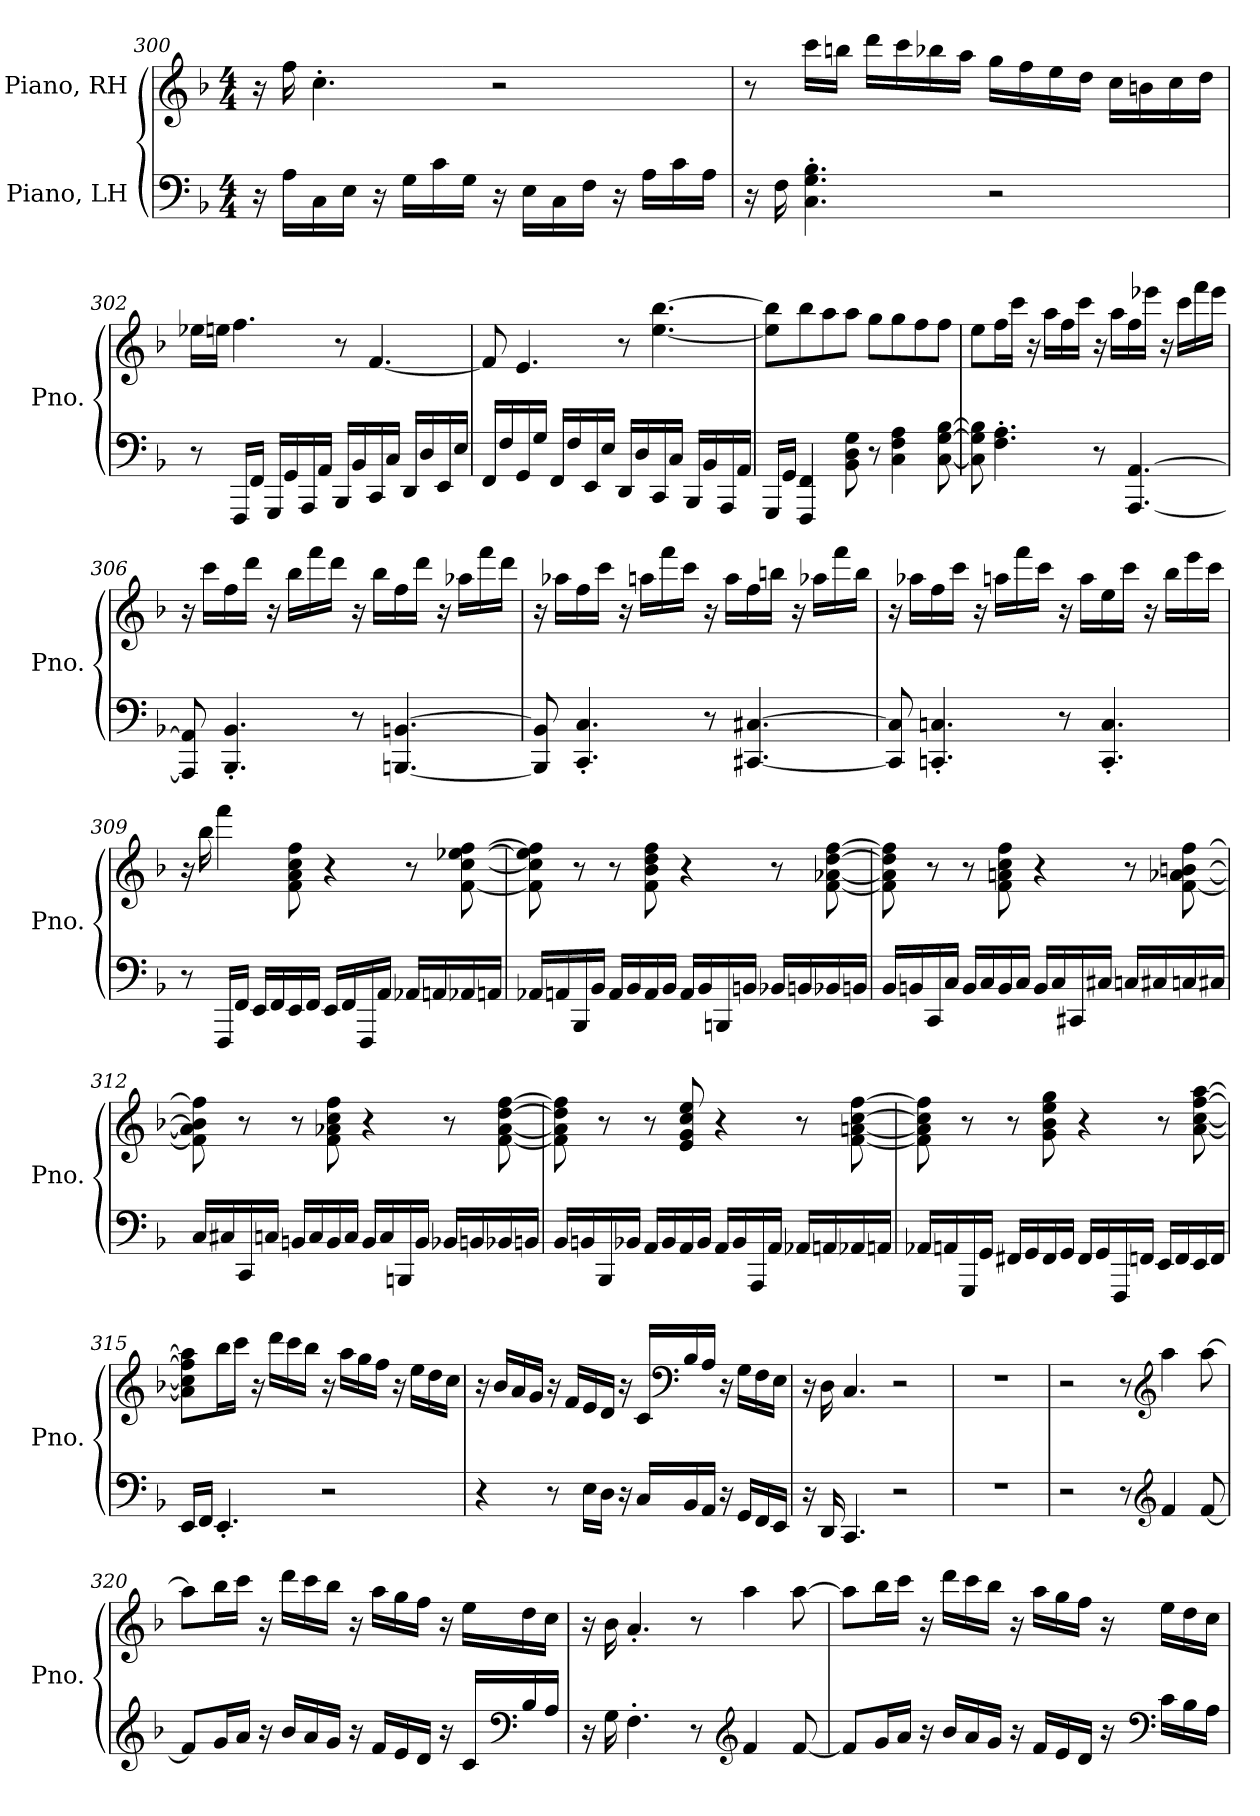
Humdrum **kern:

**kern	**kern
*part2	*part1
*staff2	*staff1
*I"Piano, LH	*I"Piano, RH
*I'Pno.	*I'Pno.
!!LO:LB:g=z
*clefF4	*clefG2
*k[b-]	*k[b-]
*M4/4	*M4/4
=300	=300
16r	16r
16A\LL	16ff\
16C\	4.cc'\
16E\JJ	.
16r	.
16G\LL	.
16c\	.
16G\JJ	.
16r	2r
16E\LL	.
16C\	.
16F\JJ	.
16r	.
16A\LL	.
16c\	.
16A\JJ	.
=301	=301
16r	8r
16F\	.
4.C\' 4.G\' 4.B-\'	16ccc\LL
.	16bbn\JJ
.	16ddd\LL
.	16ccc\
.	16bb-X\
.	16aa\JJ
2r	16gg\LL
.	16ff\
.	16ee\
.	16dd\JJ
.	16cc\LL
.	16bn\
.	16cc\
.	16dd\JJ
!!LO:PB:g=z
=302	=302
8r	16ee-X\LL
.	16een\JJ
16FFF/LL	4.ff\
16FF/JJ	.
16GGG/LL	.
16GG/	.
16AAA/	.
16AA/JJ	.
16BBB-/LL	8r
16BB-/	.
16CC/	[4.f/
16C/JJ	.
16DD/LL	.
16D/	.
16EE/	.
16E/JJ	.
=303	=303
16FF/LL	8f/]
16F/	.
16GG/	4.e/
16G/JJ	.
16FF/LL	.
16F/	.
16EE/	.
16E/JJ	.
16DD/LL	8r
16D/	.
16CC/	[4.ee\ [4.bb-\
16C/JJ	.
16BBB-/LL	.
16BB-/	.
16AAA/	.
16AA/JJ	.
=304	=304
16GGG/LL	8ee\] 8bb-\]L
16GG/JJ	.
4FFF/ 4FF/	8bb-\
.	8aa\
8BB-\ 8D\ 8G\	8aa\J
8r	8gg\L
4C\ 4F\ 4A\	8gg\
.	8ff\
[8C\ [8G\ [8B-\	8ff\J
!!LO:LB:g=z
=305	=305
8C\] 8G\] 8B-\]	8ee\L
4.F\' 4.A\'	16ff\L
.	16ccc\JJ
.	16r
.	16aa\LL
.	16ff\
.	16ccc\JJ
8r	16r
.	16aa\LL
[4.AAA/ [4.AA/	16ff\
.	16eee-X\JJ
.	16r
.	16ccc\LL
.	16fff\
.	16eee-\JJ
=306	=306
8AAA/] 8AA/]	16r
.	16ccc\LL
4.BBB-/' 4.BB-/'	16ff\
.	16ddd\JJ
.	16r
.	16bb-\LL
.	16fff\
.	16ddd\JJ
8r	16r
.	16bb-\LL
[4.BBBn/ [4.BBn/	16ff\
.	16ddd\JJ
.	16r
.	16aa-X\LL
.	16fff\
.	16ddd\JJ
!!LO:LB:g=z
=307	=307
8BBB/] 8BB/]	16r
.	16aa-X\LL
4.CC/' 4.C/'	16ff\
.	16ccc\JJ
.	16r
.	16aan\LL
.	16fff\
.	16ccc\JJ
8r	16r
.	16aa\LL
[4.CC#X/ [4.C#X/	16ff\
.	16bbn\JJ
.	16r
.	16aa-X\LL
.	16fff\
.	16bb\JJ
=308	=308
8CC#/] 8C#/]	16r
.	16aa-X\LL
4.CCn/' 4.Cn/'	16ff\
.	16ccc\JJ
.	16r
.	16aan\LL
.	16fff\
.	16ccc\JJ
8r	16r
.	16aa\LL
4.CC/' 4.C/'	16ee\
.	16ccc\JJ
.	16r
.	16bb-\LL
.	16eee\
.	16ccc\JJ
!!LO:LB:g=z
=309	=309
8r	16r
.	16bb-\
16FFF/LL	4fff\
16FF/JJ	.
16EE/LL	.
16FF/	.
16EE/	8f\ 8a\ 8cc\ 8ff\
16FF/JJ	.
16EE/LL	4r
16FF/	.
16FFF/	.
16AA/JJ	.
16AA-X/LL	8r
16AAn/	.
16AA-X/	[8f\ [8cc\ [8ee-X\ [8ff\
16AAn/JJ	.
=310	=310
16AA-X/LL	8f\] 8cc\] 8ee-\] 8ff\]
16AAn/	.
16BBB-/	8r
16BB-/JJ	.
16AA/LL	8r
16BB-/	.
16AA/	8f\ 8b-\ 8dd\ 8ff\
16BB-/JJ	.
16AA/LL	4r
16BB-/	.
16BBBn/	.
16BBn/JJ	.
16BB-X/LL	8r
16BBn/	.
16BB-X/	[8f\ [8a-X\ [8dd\ [8ff\
16BBn/JJ	.
!!LO:LB:g=z
=311	=311
16BB-/LL	8f\] 8a-\] 8dd\] 8ff\]
16BBn/	.
16CC/	8r
16C/JJ	.
16BB/LL	8r
16C/	.
16BB/	8f\ 8an\ 8cc\ 8ff\
16C/JJ	.
16BB/LL	4r
16C/	.
16CC#X/	.
16C#X/JJ	.
16Cn/LL	8r
16C#X/	.
16Cn/	[8f\ [8a-X\ [8bn\ [8ff\
16C#X/JJ	.
=312	=312
16C/LL	8f\] 8a-\] 8b\] 8ff\]
16C#X/	.
16CC/	8r
16Cn/JJ	.
16BBn/LL	8r
16C/	.
16BB/	8f\ 8a-X\ 8cc\ 8ff\
16C/JJ	.
16BB/LL	4r
16C/	.
16BBBn/	.
16BB/JJ	.
16BB-X/LL	8r
16BBn/	.
16BB-X/	[8f\ [8a-\ [8dd\ [8ff\
16BBn/JJ	.
!!LO:LB:g=z
=313	=313
16BB-/LL	8f\] 8a-\] 8dd\] 8ff\]
16BBn/	.
16BBB-/	8r
16BB-X/JJ	.
16AA/LL	8r
16BB-/	.
16AA/	8e/ 8g/ 8cc/ 8ee/
16BB-/JJ	.
16AA/LL	4r
16BB-/	.
16AAA/	.
16AA/JJ	.
16AA-X/LL	8r
16AAn/	.
16AA-X/	[8f\ [8an\ [8cc\ [8ff\
16AAn/JJ	.
=314	=314
16AA-X/LL	8f\] 8a\] 8cc\] 8ff\]
16AAn/	.
16GGG/	8r
16GG/JJ	.
16FF#X/LL	8r
16GG/	.
16FF#/	8g\ 8b-\ 8ee\ 8gg\
16GG/JJ	.
16FF#/LL	4r
16GG/	.
16FFF/	.
16FFn/JJ	.
16EE/LL	8r
16FF/	.
16EE/	[8a\ [8cc\ [8ff\ [8aa\
16FF/JJ	.
!!LO:PB:g=z
=315	=315
16EE/LL	8a\] 8cc\] 8ff\] 8aa\]L
16FF/JJ	.
4.EE'/	16bb-\L
.	16ccc\JJ
.	16r
.	16ddd\LL
.	16ccc\
.	16bb-\JJ
2r	16r
.	16aa\LL
.	16gg\
.	16ff\JJ
.	16r
.	16ee\LL
.	16dd\
.	16cc\JJ
=316	=316
4r	16r
.	16b-/LL
.	16a/
.	16g/JJ
8r	16r
.	16f/LL
16E\LL	16e/
16D\JJ	16d/JJ
16r	16r
16C/LL	16c/LL
*	*clefF4
16BB-/	16B-/
16AA/JJ	16A/JJ
16r	16r
16GG/LL	16G\LL
16FF/	16F\
16EE/JJ	16E\JJ
=317	=317
16r	16r
16DD/	16D\
4.CC/	4.C/
2r	2r
=318	=318
1r	1r
!!LO:LB:g=z
=319	=319
2r	2r
8r	8r
*clefG2	*clefG2
4f/	4aa\
[8f/	[8aa\
=320	=320
8f/L]	8aa\L]
16g/L	16bb-\L
16a/JJ	16ccc\JJ
16r	16r
16b-/LL	16ddd\LL
16a/	16ccc\
16g/JJ	16bb-\JJ
16r	16r
16f/LL	16aa\LL
16e/	16gg\
16d/JJ	16ff\JJ
16r	16r
16c/LL	16ee\LL
*clefF4	*
16B-/	16dd\
16A/JJ	16cc\JJ
=321	=321
16r	16r
16G\	16b-\
4.F'\	4.a'/
8r	8r
*clefG2	*
4f/	4aa\
[8f/	[8aa\
!!LO:LB:g=z
=322	=322
8f/L]	8aa\L]
16g/L	16bb-\L
16a/JJ	16ccc\JJ
16r	16r
16b-/LL	16ddd\LL
16a/	16ccc\
16g/JJ	16bb-\JJ
16r	16r
16f/LL	16aa\LL
16e/	16gg\
16d/JJ	16ff\JJ
16r	16r
*clefF4	*
16c\LL	16ee\LL
16B-\	16dd\
16A\JJ	16cc\JJ
=	=
*-	*-
